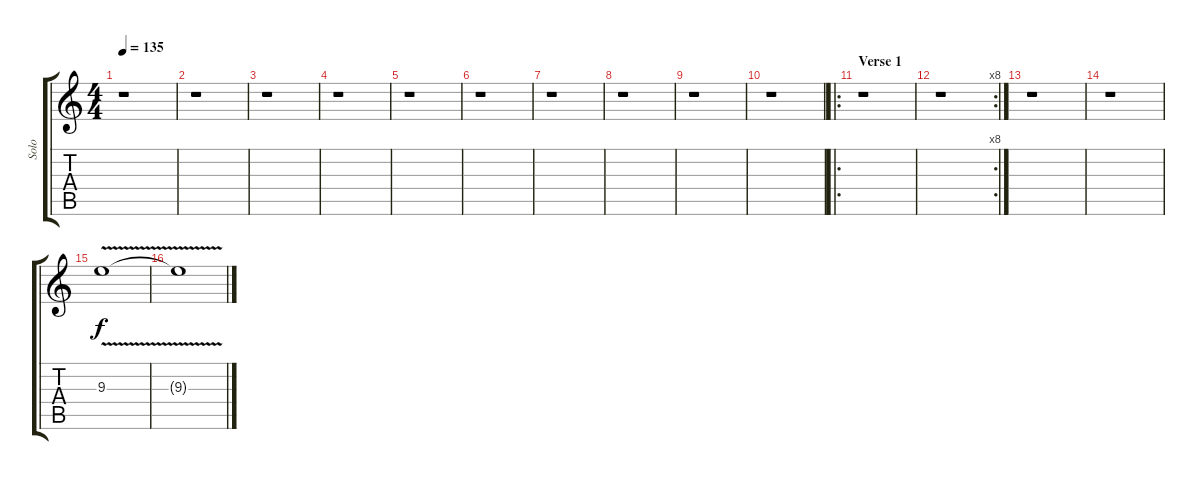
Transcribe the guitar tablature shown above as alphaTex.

\track ("Solo" "Solo") {instrument distortionguitar}
\staff {score tabs}
\tuning (E4 B3 G3 D3 A2 E2) {hide}
\ts (4 4)
\tempo 135
\clef g2
\ks c
r.1{dy f} |
r.1 |
r.1 |
r.1 |
r.1 |
r.1 |
r.1 |
r.1 |
r.1 |
r.1 |
\ro
\section ("" "Verse 1")
r.1 |
\rc 8
r.1 |
r.1 |
r.1 |
9.3{v}.1 |
9.3{t}.1
